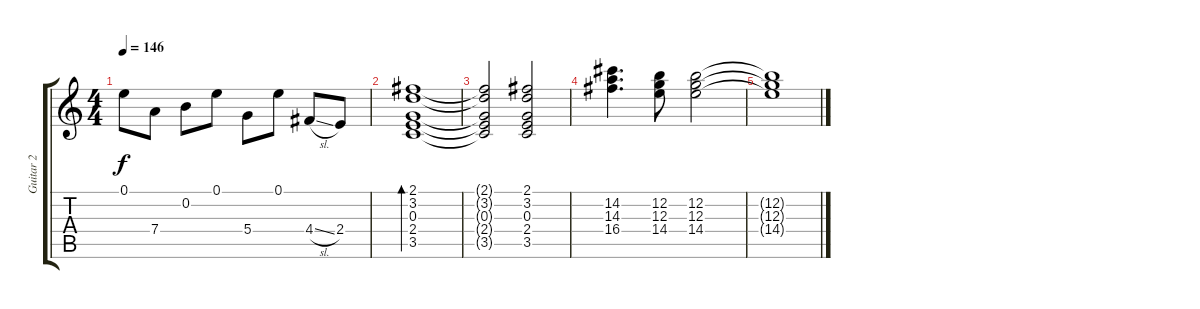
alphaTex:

\track ("Guitar 2" "Guitar 2") {instrument overdrivenguitar}
\staff {score tabs}
\tuning (E4 B3 G3 D3 A2 E2) {hide}
\ts (4 4)
\tempo 146
\clef g2
\ks c
0.1.8{dy f} 7.4.8 0.2.8 0.1.8 5.4.8 0.1.8 4.4{sl}.8 2.4.8 |
(2.1 3.2 0.3 2.4 3.5).1{bd 480} |
(2.1{t} 3.2{t} 0.3{t} 2.4{t} 3.5{t}).2 (2.1 3.2 0.3 2.4 3.5).2 |
(14.2 14.3 16.4).4{d volume 14} (12.2 12.3 14.4).8 (12.2 12.3 14.4).2 |
(12.2{t} 12.3{t} 14.4{t}).1
